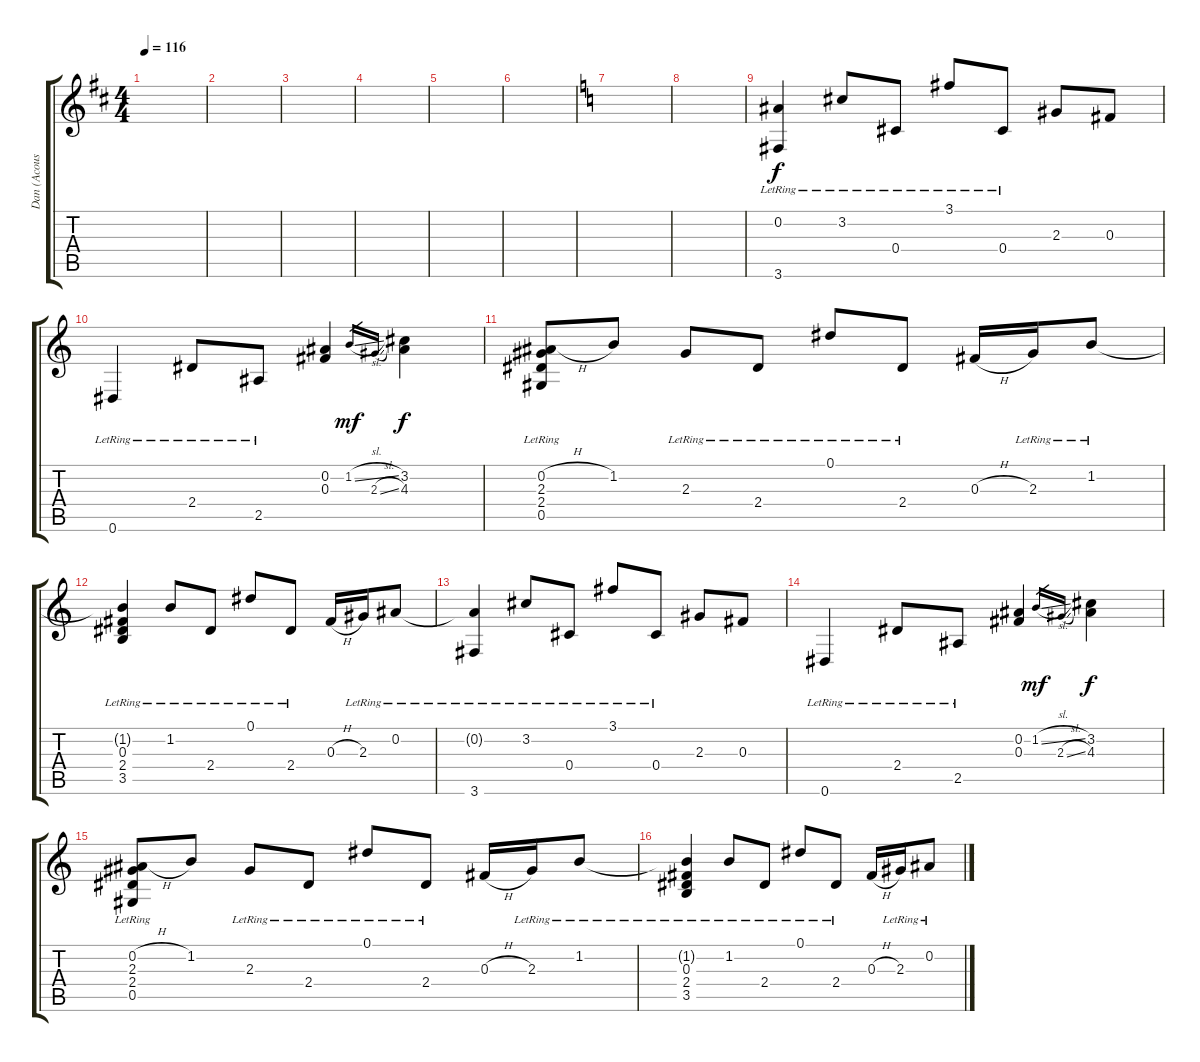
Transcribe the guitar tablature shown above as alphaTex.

\track ("Dan (Acoustic)" "Dan (Acous") {instrument acousticguitarsteel}
\staff {score tabs}
\tuning (Eb4 Bb3 Gb3 Db3 Ab2 Eb2) {hide}
\ts (4 4)
\tempo 116
\clef g2
\ks d
|
|
|
|
|
|
\ks c
|
|
(0.2 3.6{lr}).4 3.2{lr}.8 0.4{lr}.8 3.1{lr}.8 0.4{lr}.8 2.3.8 0.3.8 |
0.6{lr}.4 2.4{lr}.8 2.5{lr}.8 (0.2 0.3).4 1.2{sl}.16{gr dy mf} 2.3{sl}.16{gr} (3.2 4.3).4{dy f} |
(0.2{h} 2.3{lr} 2.4{lr} 0.5{lr}).8 1.2.8 2.3{lr}.8 2.4{lr}.8 0.1{lr}.8 2.4{lr}.8 0.3{h}.16 2.3{lr}.16 1.2{lr}.8 |
(1.2{t} 0.3{lr} 2.4 3.5{lr}).4 1.2{lr}.8 2.4{lr}.8 0.1{lr}.8 2.4{lr}.8 0.3{h}.16 2.3{lr}.16 0.2{lr}.8 |
(0.2{t} 3.6{lr}).4 3.2{lr}.8 0.4{lr}.8 3.1{lr}.8 0.4{lr}.8 2.3.8 0.3.8 |
0.6{lr}.4 2.4{lr}.8 2.5{lr}.8 (0.2 0.3).4 1.2{sl}.16{gr dy mf} 2.3{sl}.16{gr} (3.2 4.3).4{dy f} |
(0.2{h} 2.3{lr} 2.4{lr} 0.5{lr}).8 1.2.8 2.3{lr}.8 2.4{lr}.8 0.1{lr}.8 2.4{lr}.8 0.3{h}.16 2.3{lr}.16 1.2{lr}.8 |
(1.2{t} 0.3{lr} 2.4 3.5{lr}).4 1.2{lr}.8 2.4{lr}.8 0.1{lr}.8 2.4{lr}.8 0.3{h}.16 2.3{lr}.16 0.2{lr}.8
